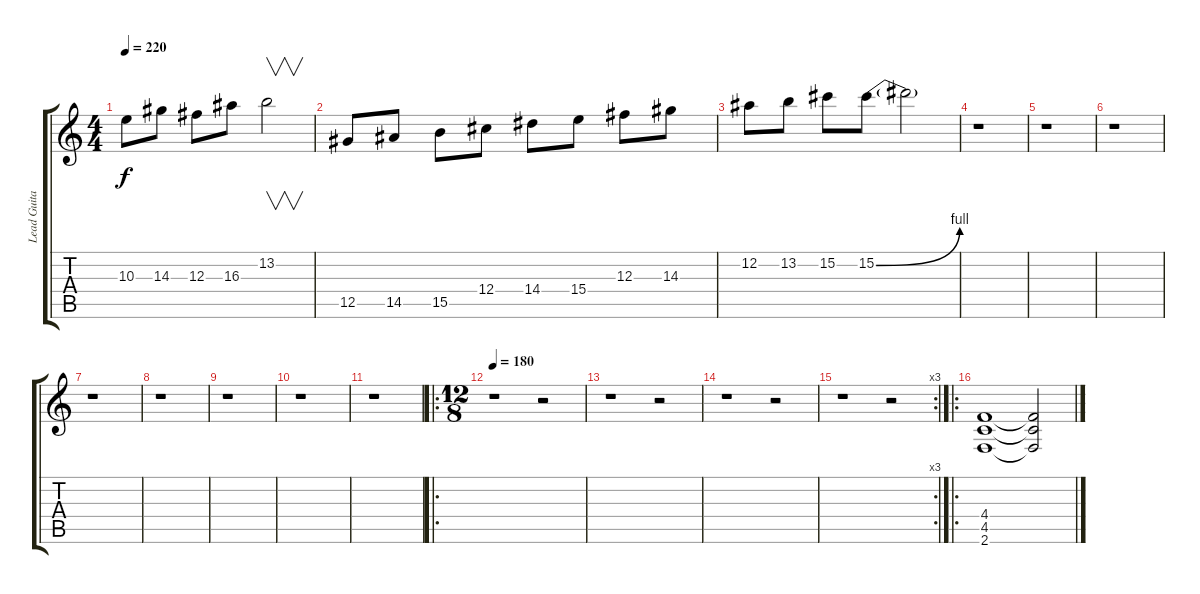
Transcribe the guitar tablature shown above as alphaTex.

\track ("Lead Guitar 2" "Lead Guita") {instrument distortionguitar}
\staff {score tabs}
\tuning (Eb4 Bb3 Gb3 Db3 Ab2 Eb2) {hide}
\ts (4 4)
\tempo 220
\clef g2
\ks c
10.3.8{dy f} 14.3.8 12.3.8 16.3.8 13.2.2{v} |
12.5.8 14.5.8 15.5.8 12.4.8 14.4.8 15.4.8 12.3.8 14.3.8 |
12.2.8 13.2.8 15.2.8 15.2{be (bend 0 0 60 4)}.8 15.2{t}.2 |
r.1 |
r.1 |
r.1 |
r.1 |
r.1 |
r.1 |
r.1 |
r.1 |
\ro
\ts (12 8)
\tempo 180
r.1 r.2 |
r.1 r.2 |
r.1 r.2 |
\rc 3
r.1 r.2 |
\ro
(4.4 4.5 2.6).1{volume 14} (4.4{t} 4.5{t} 2.6{t}).2
